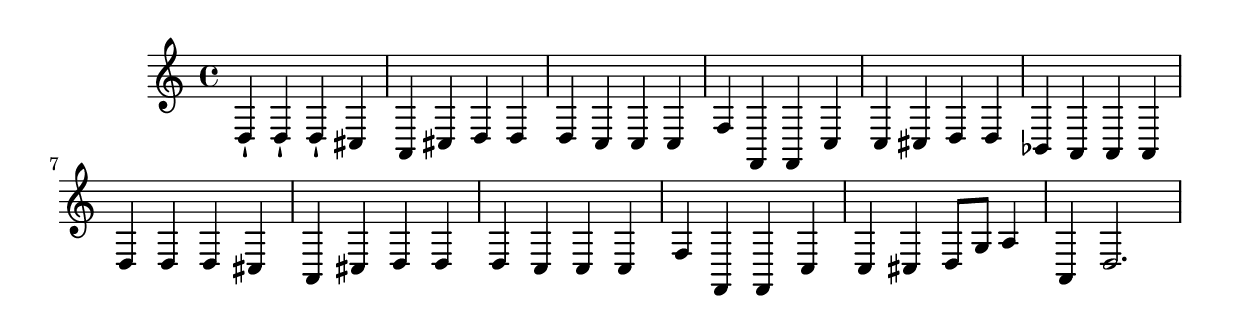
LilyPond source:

%%  terzo_basso.ly
%%  Copyright (c) 2011 Benjamin Coudrin <benjamin.coudrin@gmail.com>
%%                All Rights Reserved
%%
%%  Copyleft :
%%  This program is free software. It comes without any warranty, to
%%  the extent permitted by applicable law. You can redistribute it
%%  and/or modify it under the terms of the Do What The Fuck You Want
%%  To Public License, Version 2, as published by Sam Hocevar. See
%%  http://sam.zoy.org/wtfpl/COPYING for more details.

\relative c {
  d4-| d4-| d4-|
  cis4 a4 cis4
  d4 d4 d4
  c4 c4 c4
  f4 f,4 f4
  c'4 c4 cis4
  d4 d4 bes4
  a4 a4 a4
  d4 d4 d4
  cis4 a4 cis4
  d4 d4 d4
  c4 c4 c4
  f4 f,4 f4
  c'4 c4 cis4
  d8[ g] a4 a,4
  d2.
}
